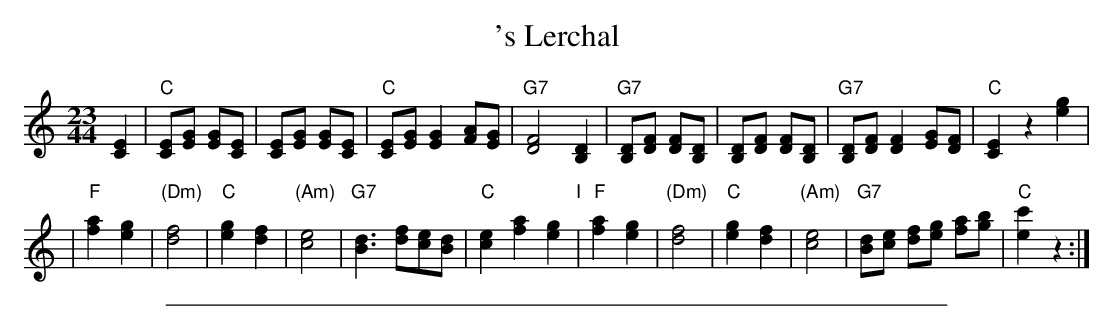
X:1
T: 's Lerchal
M: 23/44
L: 1/8
K: C
[E2C2] \
| "C"[EC][GE] [GE][EC] | [EC][GE] [GE][EC] \
| "C"[EC][GE] [G2E2] [AF][GE] | "G7"[F4D4] [D2B,2] \
| "G7"[DB,][FD] [FD][DB,] | [DB,][FD] [FD][DB,] \
| "G7"[DB,][FD] [F2D2] [GE][FD] | "C"[E2C2] z2 [g2e2] |
| "F"[a2f2] [g2e2] | "(Dm)"[f4d4] \
| "C"[g2e2] [f2d2] | "(Am)"[e4c4] \
| "G7"[d3B3]  [fd][ec][dB] | "C"[e2c2] [a2f2] [g2e2] \
"I"\
| "F"[a2f2] [g2e2] | "(Dm)"[f4d4] \
| "C"[g2e2] [f2d2] | "(Am)"[e4c4] \
| "G7"[dB][ec] [fd][ge] [af][bg] | "C"[c'2e2] z2 :|
